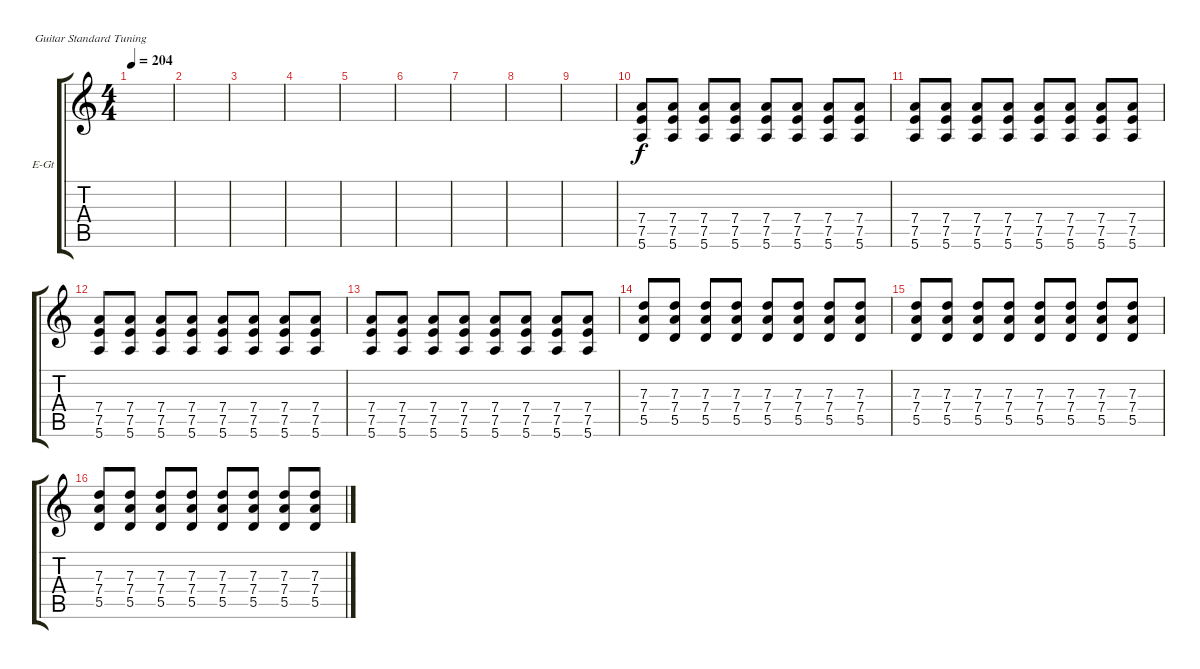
\defaultSystemsLayout 4
\bracketExtendMode groupsimilarinstruments
\firstSystemTrackNameOrientation horizontal
\otherSystemsTrackNameOrientation horizontal
\track ("Electric Guitar" "E-Gt") {instrument distortionguitar}
\staff {score tabs}
\tuning (E4 B3 G3 D3 A2 E2)
\ts (4 4)
\tempo 204
\clef g2
\scale
0.487395
\ks c
|
\scale
0.256303 |
\scale
0.256303 |
\scale
0.333333 |
\scale
0.333333 |
\scale
0.333333 |
\scale
0.333333 |
\scale
0.333333 |
\scale
0.333333 |
\scale
0.333333 (5.6 7.4 7.5).8 (5.6 7.5 7.4).8 (5.6 7.5 7.4).8 (5.6 7.5 7.4).8 (5.6 7.5 7.4).8 (5.6 7.5 7.4).8 (5.6 7.5 7.4).8 (5.6 7.5 7.4).8 |
\scale
0.333333 (5.6 7.4 7.5).8 (5.6 7.5 7.4).8 (5.6 7.5 7.4).8 (5.6 7.5 7.4).8 (5.6 7.5 7.4).8 (5.6 7.5 7.4).8 (5.6 7.5 7.4).8 (5.6 7.5 7.4).8 |
\scale
0.333333 (5.6 7.4 7.5).8 (5.6 7.5 7.4).8 (5.6 7.5 7.4).8 (5.6 7.5 7.4).8 (5.6 7.5 7.4).8 (5.6 7.5 7.4).8 (5.6 7.5 7.4).8 (5.6 7.5 7.4).8 |
\scale
0.333333 (5.6 7.4 7.5).8 (5.6 7.5 7.4).8 (5.6 7.5 7.4).8 (5.6 7.5 7.4).8 (5.6 7.5 7.4).8 (5.6 7.5 7.4).8 (5.6 7.5 7.4).8 (5.6 7.5 7.4).8 |
\scale
0.333333 (5.5 7.4 7.3).8 (5.5 7.4 7.3).8 (5.5 7.4 7.3).8 (5.5 7.4 7.3).8 (5.5 7.4 7.3).8 (5.5 7.4 7.3).8 (5.5 7.4 7.3).8 (5.5 7.4 7.3).8 |
\scale
0.333333 (5.5 7.4 7.3).8 (5.5 7.4 7.3).8 (5.5 7.4 7.3).8 (5.5 7.4 7.3).8 (5.5 7.4 7.3).8 (5.5 7.4 7.3).8 (5.5 7.4 7.3).8 (5.5 7.4 7.3).8 |
\scale
0.333333 (5.5 7.4 7.3).8 (5.5 7.4 7.3).8 (5.5 7.4 7.3).8 (5.5 7.4 7.3).8 (5.5 7.4 7.3).8 (5.5 7.4 7.3).8 (5.5 7.4 7.3).8 (5.5 7.4 7.3).8
